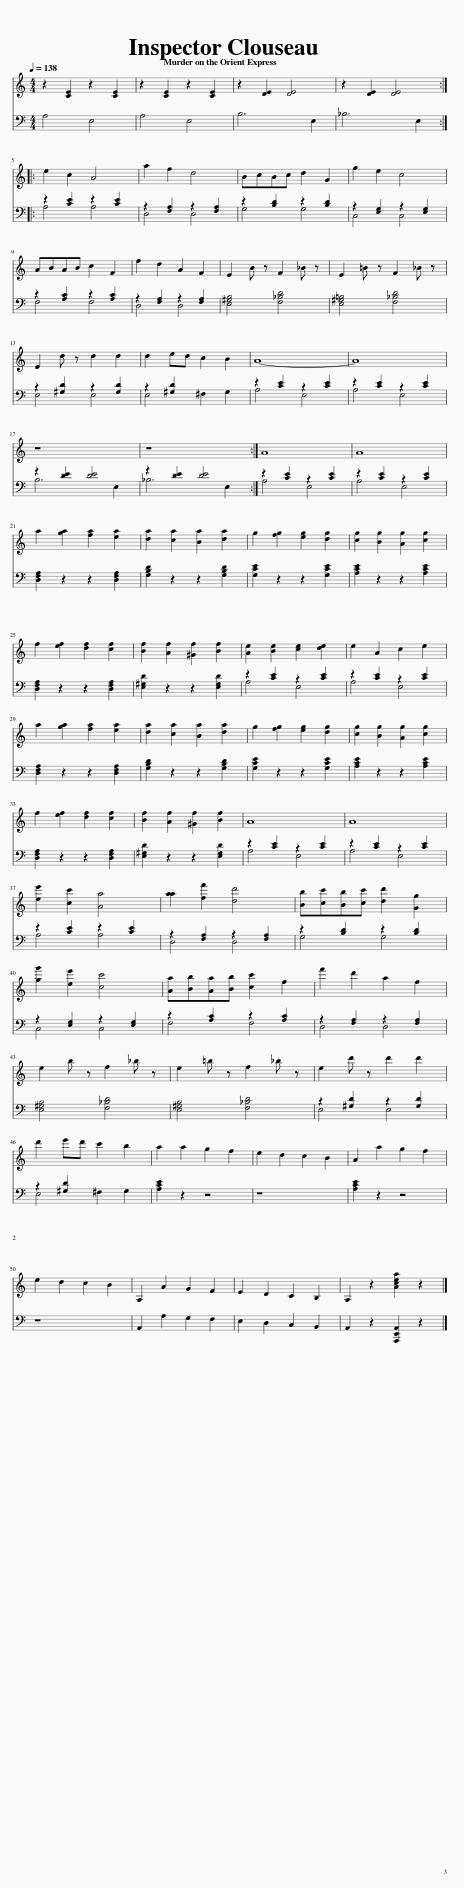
X:1
%%score 1 ( 2 3 )
L:1/8
Q:1/4=138
M:4/4
I:linebreak $
K:C
V:1 treble
V:2 bass
V:3 bass
V:1
 z2 [CE]2 z2 [CE]2 | z2 [CE]2 z2 [CE]2 | z2 [DE]2 [DE]4 | z2 [DE]2 [DE]4 ::$ e2 c2 A4 | %5
 a2 f2 d4 | BcBc d2 G2 | g2 e2 c4 |$ ABAB c2 F2 | f2 d2 A2 F2 | %10
 E2 B z F2 _B z | E2 =B z F2 _B z |$ E2 d z d2 d2 | d2 ed c2 B2 | A8- | %15
 A8 |$ z8 | z8 :| A8 | A8 |$ %20
 a2 [ga]2 [fa]2 [ea]2 | [da]2 [ca]2 [Ba]2 [da]2 | g2 [fg]2 [eg]2 [dg]2 | [cg]2 [Bg]2 [Ag]2 [cg]2 |$ f2 [ef]2 [df]2 [cf]2 | %25
 [Bf]2 [Af]2 [^Gf]2 [Bf]2 | [Ae]2 [Be]2 [ce]2 [de]2 | e2 A2 c2 e2 |$ a2 [ga]2 [fa]2 [ea]2 | [da]2 [ca]2 [Ba]2 [da]2 | %30
 g2 [fg]2 [eg]2 [dg]2 | [cg]2 [Bg]2 [Ag]2 [cg]2 |$ f2 [ef]2 [df]2 [cf]2 | [Bf]2 [Af]2 [^Gf]2 [Bf]2 | A8 | %35
 A8 |$ [ee']2 [cc']2 [Aa]4 | [aa]2 [ff']2 [dd']4 | [Bb][cc'][Bb][cc'] [dd']2 [Gg]2 |$ [gg']2 [ee']2 [cc']4 | %40
 [Aa][Bb][Aa][Bb] [cc']2 f2 | f'2 d'2 a2 f2 |$ e2 b z f2 _b z | e2 =b z f2 _b z | e2 d' z d'2 d'2 |$ %45
 d'2 e'd' c'2 b2 | a2 a2 g2 f2 | e2 d2 c2 B2 | A2 a2 g2 f2 |$ e2 d2 c2 B2 | %50
 A,2 A2 G2 F2 | E2 D2 C2 B,2 | A,2 z2 [Acea]2 z2 |] %53
V:2
 A,4 E,4 | A,4 E,4 | B,6 E,2 | _B,6 E,2 ::$ z2 [CE]2 z2 [CE]2 | %5
 z2 [F,A,]2 z2 [F,A,]2 | z2 [B,D]2 z2 [B,D]2 | z2 [E,G,]2 z2 [E,G,]2 |$ z2 [A,C]2 z2 [A,C]2 | z2 [F,A,]2 z2 [F,A,]2 | %10
 [E,^G,B,]4 [F,_B,D]4 | [E,^G,=B,]4 [F,_B,D]4 |$ z2 [^G,D]2 z2 [G,D]2 | z2 [^G,D]2 x4 | z2 [CE]2 z2 [CE]2 | %15
 z2 [CE]2 z2 [CE]2 |$ z2 [DE]2 [DE]4 | z2 [DE]2 [DE]4 :| z2 [CE]2 z2 [CE]2 | z2 [CE]2 z2 [CE]2 |$ %20
 [D,F,A,]2 z2 z2 [D,F,A,]2 | [G,B,D]2 z2 z2 [G,B,D]2 | [G,CE]2 z2 z2 [G,CE]2 | [A,CE]2 z2 z2 [A,CE]2 |$ [D,F,A,]2 z2 z2 [D,F,A,]2 | %25
 [E,^G,D]2 z2 z2 [E,G,D]2 | z2 [CE]2 z2 [CE]2 | z2 [CE]2 z2 [CE]2 |$ [D,F,A,]2 z2 z2 [D,F,A,]2 | [G,B,D]2 z2 z2 [G,B,D]2 | %30
 [G,CE]2 z2 z2 [G,CE]2 | [A,CE]2 z2 z2 [A,CE]2 |$ [D,F,A,]2 z2 z2 [D,F,A,]2 | [E,^G,D]2 z2 z2 [E,G,D]2 | z2 [CE]2 z2 [CE]2 | %35
 z2 [CE]2 z2 [CE]2 |$ z2 [CE]2 z2 [CE]2 | z2 [F,A,]2 z2 [F,A,]2 | z2 [B,D]2 z2 [B,D]2 |$ z2 [E,G,]2 z2 [E,G,]2 | %40
 z2 [A,C]2 z2 [A,C]2 | z2 [F,A,]2 z2 [F,A,]2 |$ [E,^G,B,]4 [F,_B,D]4 | [E,^G,B,]4 [F,_B,D]4 | z2 [^G,D]2 z2 [G,D]2 |$ %45
 z2 [^G,D]2 x4 | [A,CE]2 z2 z4 | z8 | [A,CE]2 z2 z4 |$ z8 | %50
 A,,2 A,2 G,2 F,2 | E,2 D,2 C,2 B,,2 | A,,2 z2 [A,,,E,,A,,]2 z2 |] %53
V:3
 x8 | x8 | x8 | x8 ::$ A,4 A,4 | %5
 D,4 D,4 | G,4 G,4 | C,4 C,4 |$ F,4 F,4 | D,4 D,4 | %10
 x8 | x8 |$ E,4 E,4 | E,4 ^F,2 ^G,2 | A,4 E,4 | %15
 A,4 E,4 |$ B,6 E,2 | _B,6 E,2 :| A,4 E,4 | A,4 E,4 |$ %20
 x8 | x8 | x8 | x8 |$ x8 | %25
 x8 | A,4 E,4 | A,4 E,4 |$ x8 | x8 | %30
 x8 | x8 |$ x8 | x8 | A,4 E,4 | %35
 A,4 E,4 |$ A,4 A,4 | D,4 D,4 | G,4 G,4 |$ C,4 C,4 | %40
 F,4 F,4 | D,4 D,4 |$ x8 | x8 | E,4 E,4 |$ %45
 E,4 ^F,2 ^G,2 | x8 | x8 | x8 |$ x8 | %50
 x8 | x8 | x8 |] %53
